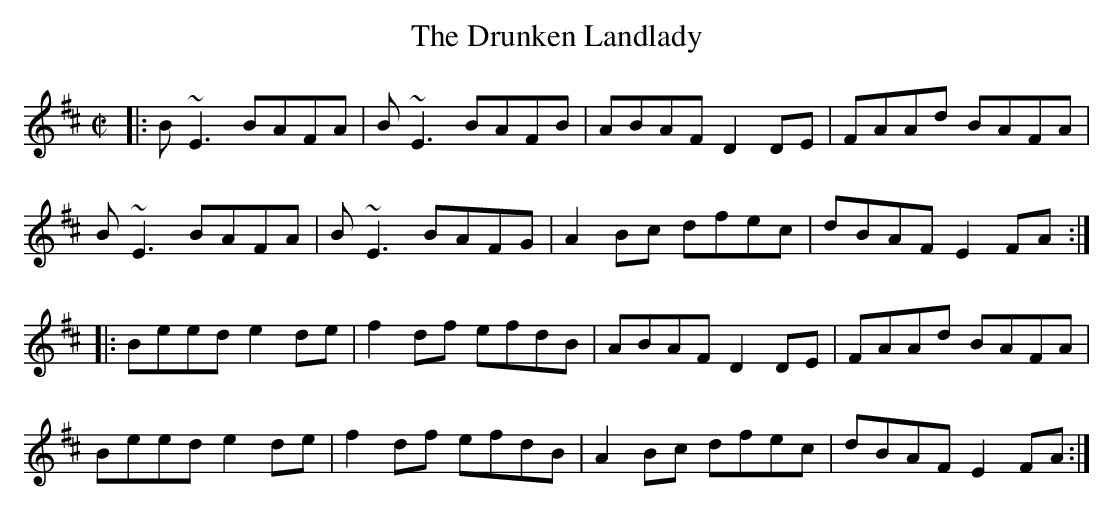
X:1
T:Drunken Landlady, The
M:C|
K:Edor
|:B~E3 BAFA|B~E3 BAFB|ABAF D2DE|FAAd BAFA|
B~E3 BAFA|B~E3 BAFG|A2Bc dfec|dBAF E2FA:|
|:Beed e2de|f2df efdB|ABAF D2DE|FAAd BAFA|
Beed e2de|f2df efdB|A2Bc dfec|dBAF E2FA:|
